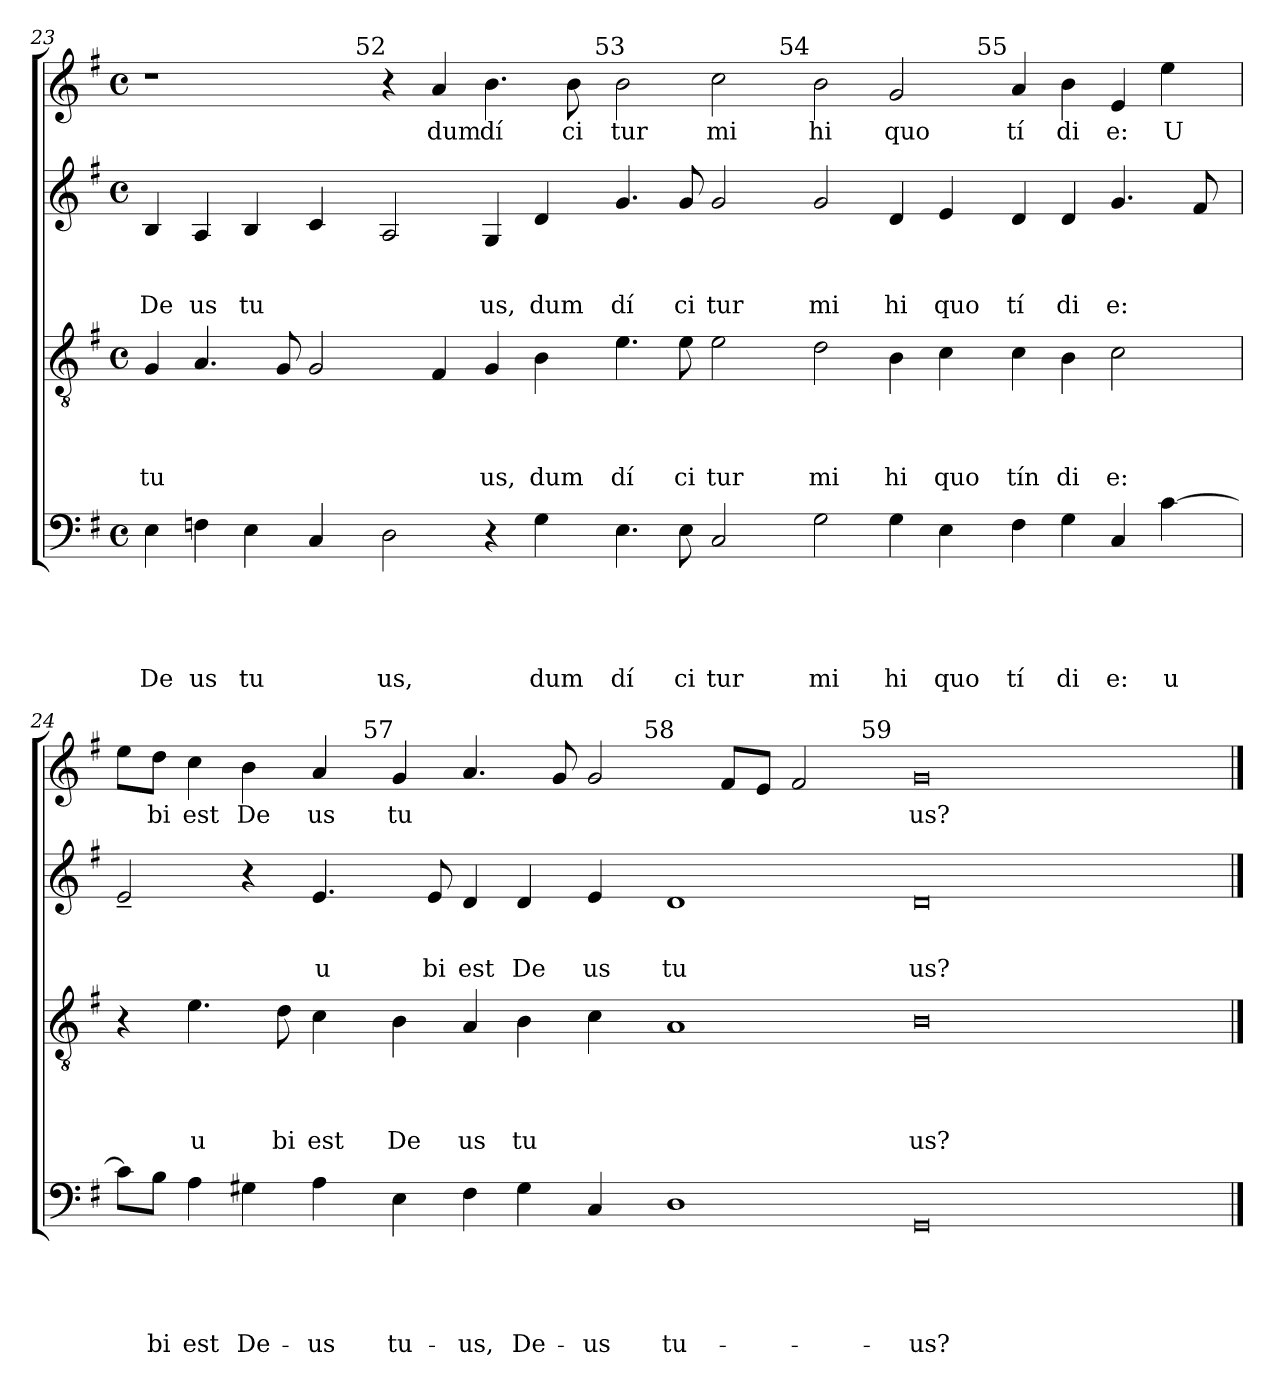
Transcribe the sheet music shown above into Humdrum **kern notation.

**kern	**text	**text	**text	**text	**text	**kern	**text	**text	**text	**text	**kern	**text	**text	**text	**kern	**text
*part4	*part4	*part4	*part4	*part4	*part4	*part3	*part3	*part3	*part3	*part3	*part2	*part2	*part2	*part2	*part1	*part1
*staff4	*staff4	*staff4	*staff4	*staff4	*staff4	*staff3	*staff3	*staff3	*staff3	*staff3	*staff2	*staff2	*staff2	*staff2	*staff1	*staff1
!!LO:LB:g=z
*clefF4	*	*	*	*	*	*clefGv2	*	*	*	*	*clefG2	*	*	*	*clefG2	*
*k[f#]	*	*	*	*	*	*k[f#]	*	*	*	*	*k[f#]	*	*	*	*k[f#]	*
*G:	*	*	*	*	*	*G:	*	*	*	*	*G:	*	*	*	*G:	*
*M4/4	*	*	*	*	*	*M4/4	*	*	*	*	*M4/4	*	*	*	*M4/4	*
*met(c)	*	*	*	*	*	*met(c)	*	*	*	*	*met(c)	*	*	*	*met(c)	*
=23	=23	=23	=23	=23	=23	=23	=23	=23	=23	=23	=23	=23	=23	=23	=23	=23
!	!	!	!	!	!LO:LY:b	!	!	!	!	!LO:LY:b	!	!	!	!LO:LY:b	!	!
*	*	*	*	*	*	*	*	*	*	*	*	*	*	*	*^	*
*	*	*	*	*	*	*	*	*	*	*	*	*	*	*	*	*^	*
4E\	.	.	.	.	De	4G/	.	.	.	tu	4B/	.	.	De	1r	2ryy	1ryy	.
!	!	!	!	!	!LO:LY:b	!	!	!	!	!	!	!	!	!LO:LY:b	!	!	!	!
4Fn\	.	.	.	.	us	4.A/	.	.	.	.	4A/	.	.	us	.	.	.	.
!	!	!	!	!	!LO:LY:b	!	!	!	!	!	!	!	!	!LO:LY:b	!	!	!	!
4E\	.	.	.	.	tu	.	.	.	.	.	4B/	.	.	tu	.	4ryy	.	.
.	.	.	.	.	.	8G/	.	.	.	.	.	.	.	.	.	.	.	.
4C/	.	.	.	.	.	2G/	.	.	.	.	4c/	.	.	.	.	8ryy	.	.
.	.	.	.	.	.	.	.	.	.	.	.	.	.	.	.	32ryy	.	.
!	!	!	!	!	!	!	!	!	!	!	!	!	!	!	!	!LO:TX:a:t=52	!	!
.	.	.	.	.	.	.	.	.	.	.	.	.	.	.	.	1ryy	.	.
!	!	!	!	!	!LO:LY:b	!	!	!	!	!	!	!	!	!	!	!	!	!
2D\	.	.	.	.	us,	.	.	.	.	.	2A/	.	.	.	4r	.	2...ryy	.
!	!	!	!	!	!	!	!	!	!	!	!	!	!	!	!	!	!	!LO:LY:b
.	.	.	.	.	.	4F#/	.	.	.	.	.	.	.	.	4a/	.	.	dum
!	!	!	!	!	!	!	!	!	!	!LO:LY:b	!	!	!	!LO:LY:b	!	!	!	!LO:LY:b
4r	.	.	.	.	.	4G/	.	.	.	us,	4G/	.	.	us,	4.b\	.	.	dí
!	!	!	!	!	!LO:LY:b	!	!	!	!	!LO:LY:b	!	!	!	!LO:LY:b	!	!	!	!
4G\	.	.	.	.	dum	4B\	.	.	.	dum	4d/	.	.	dum	.	.	.	.
!	!	!	!	!	!	!	!	!	!	!	!	!	!	!	!	!	!	!LO:LY:b
.	.	.	.	.	.	.	.	.	.	.	.	.	.	.	8b\	.	.	ci
.	.	.	.	.	.	.	.	.	.	.	.	.	.	.	.	1ryy	.	.
!	!	!	!	!	!	!	!	!	!	!	!	!	!	!	!	!	!LO:TX:a:t=53	!
.	.	.	.	.	.	.	.	.	.	.	.	.	.	.	.	.	1ryy	.
!	!	!	!	!	!LO:LY:b	!	!	!	!	!LO:LY:b	!	!	!	!LO:LY:b	!	!	!	!LO:LY:b
4.E\	.	.	.	.	dí	4.e\	.	.	.	dí	4.g/	.	.	dí	2b\	.	.	tur
!	!	!	!	!	!LO:LY:b	!	!	!	!	!LO:LY:b	!	!	!	!LO:LY:b	!	!	!	!
8E\	.	.	.	.	ci	8e\	.	.	.	ci	8g/	.	.	ci	.	.	.	.
!	!	!	!	!	!LO:LY:b	!	!	!	!	!LO:LY:b	!	!	!	!LO:LY:b	!	!	!	!LO:LY:b
2C/	.	.	.	.	tur	2e\	.	.	.	tur	2g/	.	.	tur	2cc\	.	.	mi
!	!	!	!	!	!	!	!	!	!	!	!	!	!	!	!	!LO:TX:a:t=54	!	!
.	.	.	.	.	.	.	.	.	.	.	.	.	.	.	.	1ryy	.	.
.	.	.	.	.	.	.	.	.	.	.	.	.	.	.	.	.	1ryy	.
!	!	!	!	!	!LO:LY:b	!	!	!	!	!LO:LY:b	!	!	!	!LO:LY:b	!	!	!	!LO:LY:b
2G\	.	.	.	.	mi	2d\	.	.	.	mi	2g/	.	.	mi	2b\	.	.	hi
!	!	!	!	!	!LO:LY:b	!	!	!	!	!LO:LY:b	!	!	!	!LO:LY:b	!	!	!	!LO:LY:b
4G\	.	.	.	.	hi	4B\	.	.	.	hi	4d/	.	.	hi	2g/	.	.	quo
!	!	!	!	!	!LO:LY:b	!	!	!	!	!LO:LY:b	!	!	!	!LO:LY:b	!	!	!	!
4E\	.	.	.	.	quo	4c\	.	.	.	quo	4e/	.	.	quo	.	.	.	.
!	!	!	!	!	!	!	!	!	!	!	!	!	!	!	!	!LO:TX:a:t=55	!	!
.	.	.	.	.	.	.	.	.	.	.	.	.	.	.	.	1ryy	.	.
.	.	.	.	.	.	.	.	.	.	.	.	.	.	.	.	.	1ryy	.
!	!	!	!	!	!LO:LY:b	!	!	!	!	!LO:LY:b	!	!	!	!LO:LY:b	!	!	!	!LO:LY:b
4F\	.	.	.	.	tí	4c\	.	.	.	tín	4d/	.	.	tí	4a/	.	.	tí
!	!	!	!	!	!LO:LY:b	!	!	!	!	!LO:LY:b	!	!	!	!LO:LY:b	!	!	!	!LO:LY:b
4G\	.	.	.	.	di	4B\	.	.	.	di	4d/	.	.	di	4b\	.	.	di
!	!	!	!	!	!LO:LY:b	!	!	!	!	!LO:LY:b	!	!	!	!LO:LY:b	!	!	!	!LO:LY:b
4C/	.	.	.	.	e:	2c\	.	.	.	e:	4.g/	.	.	e:	4e/	.	.	e:
!	!	!	!	!	!LO:LY:b	!	!	!	!	!	!	!	!	!	!	!	!	!LO:LY:b
[<4c\	.	.	.	.	u	.	.	.	.	.	.	.	.	.	4ee\	.	.	U
.	.	.	.	.	.	.	.	.	.	.	8f#/	.	.	.	.	.	.	.
.	.	.	.	.	.	.	.	.	.	.	.	.	.	.	.	16.ryy	.	.
.	.	.	.	.	.	.	.	.	.	.	.	.	.	.	.	.	16ryy	.
!!LO:LB:g=z
=24	=24	=24	=24	=24	=24	=24	=24	=24	=24	=24	=24	=24	=24	=24	=24	=24	=24	=24
*	*	*	*	*	*	*	*	*	*	*	*	*	*	*	*	*	*^	*
8c\L]	.	.	.	.	.	4r	.	.	.	.	2e~</	.	.	.	8ee\L	2ryy	1ryy	1ryy	.
!	!	!	!	!	!LO:LY:b	!	!	!	!	!	!	!	!	!	!	!	!	!	!LO:LY:b
8B\J	.	.	.	.	bi	.	.	.	.	.	.	.	.	.	8dd\J	.	.	.	bi
!	!	!	!	!	!LO:LY:b	!	!	!	!	!LO:LY:b	!	!	!	!	!	!	!	!	!LO:LY:b
4A\	.	.	.	.	est	4.e\	.	.	.	u	.	.	.	.	4cc\	.	.	.	est
!	!	!	!	!	!LO:LY:b	!	!	!	!	!	!	!	!	!	!	!	!	!	!LO:LY:b
4G#X\	.	.	.	.	De-	.	.	.	.	.	4r	.	.	.	4b\	4ryy	.	.	De
!	!	!	!	!	!	!	!	!	!	!LO:LY:b	!	!	!	!	!	!	!	!	!
.	.	.	.	.	.	8d\	.	.	.	bi	.	.	.	.	.	.	.	.	.
!	!	!	!	!	!LO:LY:b	!	!	!	!	!LO:LY:b	!	!	!	!LO:LY:b	!	!	!	!	!LO:LY:b
4A\	.	.	.	.	-us	4c\	.	.	.	est	4.e/	.	.	u	4a/	8ryy	.	.	us
.	.	.	.	.	.	.	.	.	.	.	.	.	.	.	.	32ryy	.	.	.
!	!	!	!	!	!	!	!	!	!	!	!	!	!	!	!	!LO:TX:a:t=57	!	!	!
.	.	.	.	.	.	.	.	.	.	.	.	.	.	.	.	1ryy	.	.	.
!	!	!	!	!	!LO:LY:b	!	!	!	!	!LO:LY:b	!	!	!	!	!	!	!	!	!LO:LY:b
4E\	.	.	.	.	tu-	4B\	.	.	.	De	.	.	.	.	4g/	.	2...ryy	1...ryy	tu
!	!	!	!	!	!	!	!	!	!	!	!	!	!	!LO:LY:b	!	!	!	!	!
.	.	.	.	.	.	.	.	.	.	.	8e/	.	.	bi	.	.	.	.	.
!	!	!	!	!	!LO:LY:b	!	!	!	!	!LO:LY:b	!	!	!	!LO:LY:b	!	!	!	!	!
4F#\	.	.	.	.	-us,	4A/	.	.	.	us	4d/	.	.	est	4.a/	.	.	.	.
!	!	!	!	!	!LO:LY:b	!	!	!	!	!LO:LY:b	!	!	!	!LO:LY:b	!	!	!	!	!
4G#\	.	.	.	.	De-	4B\	.	.	.	tu	4d/	.	.	De	.	.	.	.	.
.	.	.	.	.	.	.	.	.	.	.	.	.	.	.	8g/	.	.	.	.
!	!	!	!	!	!LO:LY:b	!	!	!	!	!	!	!	!	!LO:LY:b	!	!	!	!	!
4C/	.	.	.	.	-us	4c\	.	.	.	.	4e/	.	.	us	2g/	.	.	.	.
.	.	.	.	.	.	.	.	.	.	.	.	.	.	.	.	1ryy	.	.	.
!	!	!	!	!	!	!	!	!	!	!	!	!	!	!	!	!	!LO:TX:a:t=58	!	!
.	.	.	.	.	.	.	.	.	.	.	.	.	.	.	.	.	1ryy	.	.
!	!	!	!	!	!LO:LY:b	!	!	!	!	!	!	!	!	!LO:LY:b	!	!	!	!	!
1D	.	.	.	.	tu-	1A	.	.	.	.	1d	.	.	tu	.	.	.	.	.
.	.	.	.	.	.	.	.	.	.	.	.	.	.	.	8f#/L	.	.	.	.
.	.	.	.	.	.	.	.	.	.	.	.	.	.	.	8e/J	.	.	.	.
.	.	.	.	.	.	.	.	.	.	.	.	.	.	.	2f#/	.	.	.	.
!	!	!	!	!	!	!	!	!	!	!	!	!	!	!	!	!	!	!LO:TX:a:t=59	!
.	.	.	.	.	.	.	.	.	.	.	.	.	.	.	.	.	.	1ryy	.
.	.	.	.	.	.	.	.	.	.	.	.	.	.	.	.	1ryy	.	.	.
.	.	.	.	.	.	.	.	.	.	.	.	.	.	.	.	.	1ryy	.	.
!	!	!	!	!	!LO:LY:b	!	!	!	!	!LO:LY:b	!	!	!	!LO:LY:b	!	!	!	!	!LO:LY:b
0GG	.	.	.	.	-us?	0B	.	.	.	us?	0d	.	.	us?	0g	.	.	.	us?
.	.	.	.	.	.	.	.	.	.	.	.	.	.	.	.	.	.	1ryy	.
.	.	.	.	.	.	.	.	.	.	.	.	.	.	.	.	1ryy	.	.	.
.	.	.	.	.	.	.	.	.	.	.	.	.	.	.	.	.	1ryy	.	.
.	.	.	.	.	.	.	.	.	.	.	.	.	.	.	.	.	.	8ryy	.
.	.	.	.	.	.	.	.	.	.	.	.	.	.	.	.	16.ryy	.	.	.
.	.	.	.	.	.	.	.	.	.	.	.	.	.	.	.	.	16ryy	.	.
*	*	*	*	*	*	*	*	*	*	*	*	*	*	*	*v	*v	*v	*v	*
==	==	==	==	==	==	==	==	==	==	==	==	==	==	==	==	==
*-	*-	*-	*-	*-	*-	*-	*-	*-	*-	*-	*-	*-	*-	*-	*-	*-
